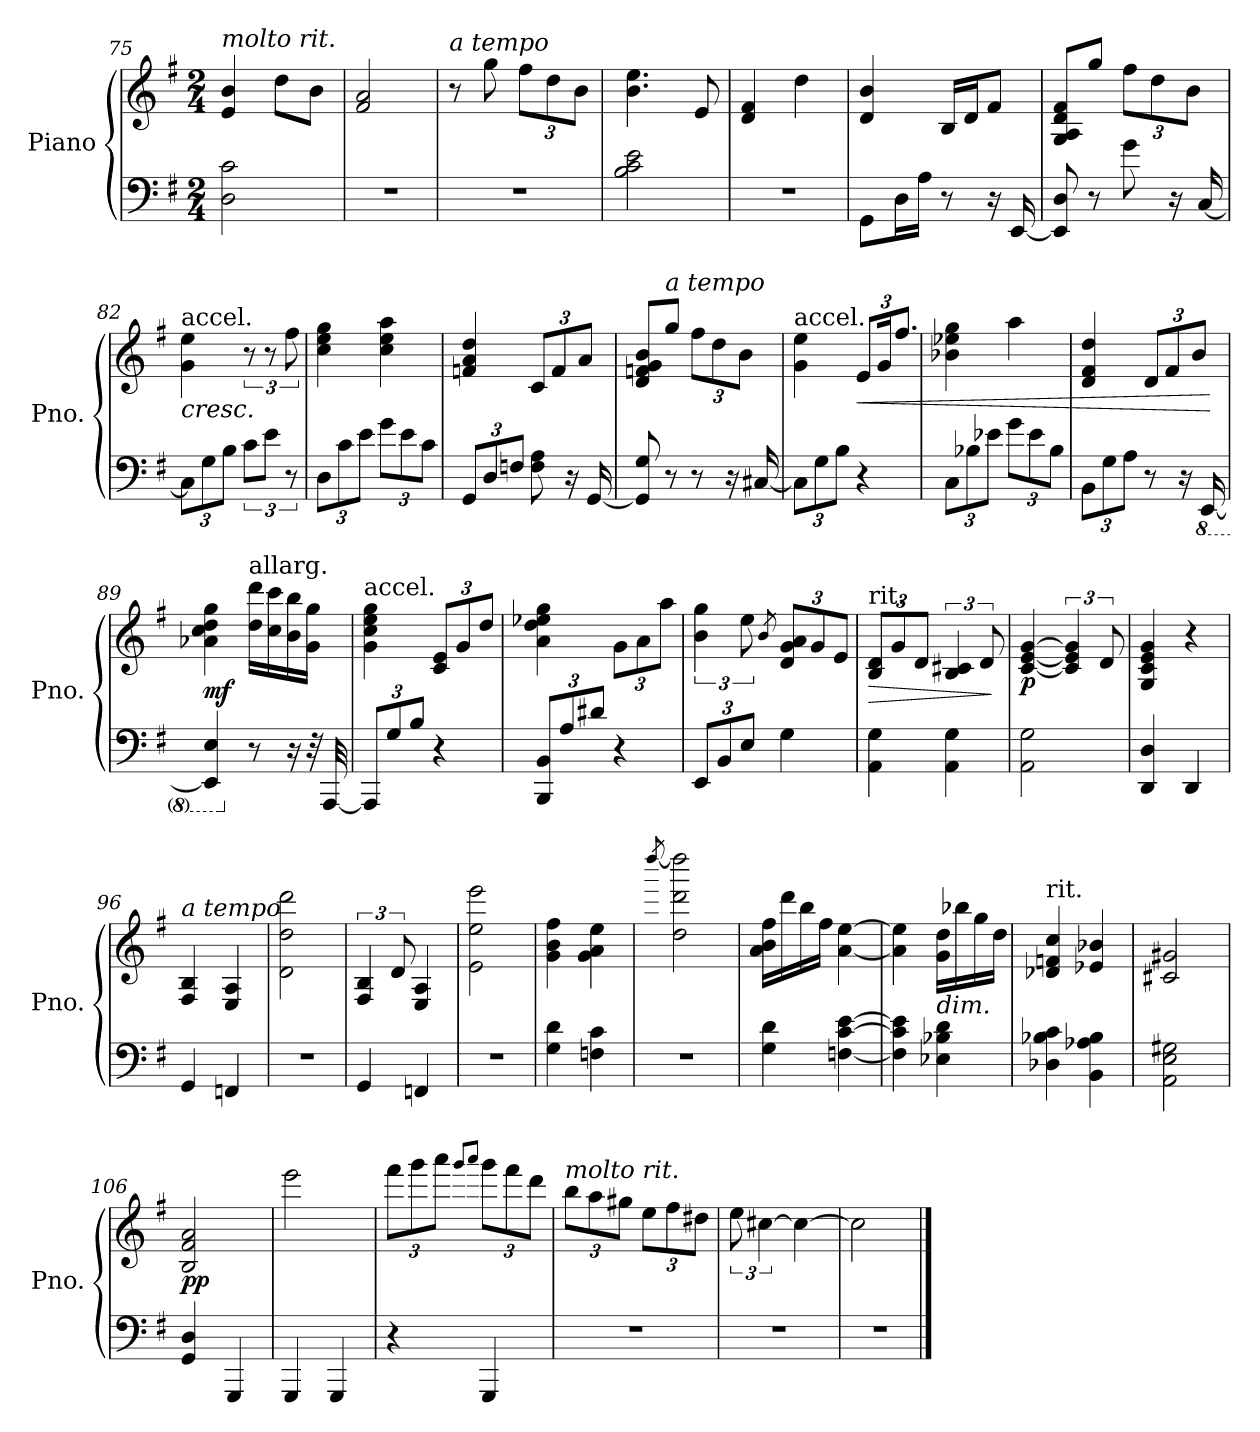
**kern	**kern	**dynam
*part1	*part1	*part1
*staff2	*staff1	*staff1/2
*I"Piano	*	*
*I'Pno.	*	*
!!LO:LB:g=z
*clefF4	*clefG2	*
*k[f#]	*k[f#]	*
*M2/4	*M2/4	*
=75	=75	=75
!	!LO:TX:a:i:t=molto rit.	!
2D\ 2c\	4e/ 4b/	.
.	8dd\L	.
.	8b\J	.
=76	=76	=76
2r	2f#/ 2a/	.
=77	=77	=77
!	!LO:TX:a:i:t=a tempo	!
2r	8r	.
.	8gg\	.
*	*Xbrackettup	*
.	12ff#\L	.
.	12dd\	.
.	12b\J	.
=78	=78	=78
2B\ 2c\ 2e\	4.b\ 4.ee\	.
.	8e/	.
=79	=79	=79
2r	4d/ 4f#/	.
.	4dd\	.
=80	=80	=80
8GG\L	4d/ 4b/	.
16D\L	.	.
16A\JJ	.	.
8r	16B/LL	.
.	16d/J	.
16r	8f#/J	.
[16EE/	.	.
!!LO:LB:g=z
=81	=81	=81
8EE/] 8D/	8G/ 8A/ 8d/ 8f#/L	.
8r	8gg/J	.
8g\	12ff#\L	.
.	12dd\	.
16r	.	.
.	12b\J	.
[16C/	.	.
=82	=82	=82
*Xbrackettup	*	*
!	!LO:TX:b:i:t=cresc.	!
!	!LO:TX:a:t=accel.	!
12C\L]	4g\ 4ee\	.
12G\	.	.
12B\J	.	.
*brackettup	*brackettup	*
12c\L	12r	.
12e\J	12r	.
12r	12ff#\	.
=83	=83	=83
*Xbrackettup	*	*
12D\L	4cc\ 4ee\ 4gg\	.
12c\	.	.
12e\J	.	.
12g\L	4cc\ 4ee\ 4aa\	.
12e\	.	.
12c\J	.	.
=84	=84	=84
12GG/L	4fn/ 4a/ 4dd/	.
12D/	.	.
12Fn/J	.	.
*	*Xbrackettup	*
8F\ 8A\	12c/L	.
.	12f/	.
16r	.	.
.	12a/J	.
[16GG/	.	.
=85	=85	=85
8GG/] 8G/	8d/ 8fn/ 8g/ 8b/L	.
!	!LO:TX:a:i:t=a tempo	!
8r	8gg/J	.
8r	12ff#\L	.
.	12dd\	.
16r	.	.
.	12b\J	.
[16C#X/	.	.
=86	=86	=86
!	!LO:TX:a:t=accel.	!
12C#\L]	4g\ 4ee\	.
12G\	.	.
12B\J	.	.
!	!	!LO:HP:b
4r	12e/L	<
.	24g/K	.
.	12.ff#/J	.
!!LO:PB:g=z
=87	=87	=87
12C\L	4b-X\ 4ee-X\ 4gg\	.
12B-X\	.	.
12e-X\J	.	.
12g\L	4aa\	.
12e-\	.	.
12B-\J	.	.
=88	=88	=88
12BB\L	4d/ 4f#/ 4dd/	.
12G\	.	.
12A\J	.	.
8r	12d/L	.
.	12f#/	.
16r	.	.
.	12b/J	.
*8ba	*	*
[16EEE/	.	.
.	.	[
=89	=89	=89
!	!	!LO:DY:b
4EEE/] 4EE/	4a-X\ 4cc\ 4dd\ 4gg\	mf
*X8ba	*	*
!	!LO:TX:a:t=allarg.	!
8r	16dd\ 16ddd\LL	.
.	16cc\ 16ccc\	.
16r	16b\ 16bb\	.
32r	16g\ 16gg\JJ	.
[32AAA/	.	.
=90	=90	=90
!	!LO:TX:a:t=accel.	!
12AAA/L]	4g\ 4cc\ 4ee\ 4gg\	.
12G/	.	.
12B/J	.	.
4r	12c/ 12e/L	.
.	12g/	.
.	12dd/J	.
=91	=91	=91
12BBB/ 12BB/L	4a\ 4dd\ 4ee-X\ 4gg\	.
12A/	.	.
12d#X/J	.	.
4r	12g\L	.
.	12a\	.
.	12aa\J	.
!!LO:LB:g=z
=92	=92	=92
*	*brackettup	*
12EE/L	6b\ 6gg\	.
12BB/	.	.
12E/J	12ee\	.
.	8qb/	.
*	*Xbrackettup	*
4G\	12d/ 12g/ 12a/L	.
.	12g/	.
.	12e/J	.
=93	=93	=93
!	!LO:TX:a:t=rit.	!
!	!	!LO:HP:b
4AA\ 4G\	12B/ 12d/L	>
.	12g/	.
.	12d/J	.
*	*brackettup	*
4AA\ 4G\	6B/ 6c#X/	.
.	12d/	.
.	.	]
=94	=94	=94
!	!	!LO:DY:b
2AA\ 2G\	[4c/ [4e/ [4g/	p
.	6c/] 6e/] 6g/]	.
.	12d/	.
=95	=95	=95
4DD/ 4D/	4G/ 4c/ 4e/ 4g/	.
*8ba	*	*
4DDD/	4r	.
=96	=96	=96
!	!LO:TX:a:i:t=a tempo	!
4GGG/	4F#/ 4B/	.
4FFFn/	4E/ 4A/	.
=97	=97	=97
*X8ba	*	*
2r	2d\ 2dd\ 2ddd\	.
!!LO:LB:g=z
=98	=98	=98
*8ba	*	*
4GGG/	6F#/ 6B/	.
.	12d/	.
4FFFn/	4E/ 4A/	.
=99	=99	=99
*X8ba	*	*
2r	2e\ 2ee\ 2eee\	.
=100	=100	=100
4G\ 4d\	4g\ 4b\ 4ff#\	.
4Fn\ 4c\	4g\ 4a\ 4ee\	.
=101	=101	=101
.	[8qdddd/	.
2r	2dd\ 2ddd\ 2dddd\]	.
=102	=102	=102
4G\ 4d\	16a\ 16b\ 16ff#\LL	.
.	16ddd\	.
.	16bb\	.
.	16ff#\JJ	.
[4Fn\ [4c\ [4e\	[4a\ [4ee\	.
=103	=103	=103
4F\] 4c\] 4e\]	4a\] 4ee\]	.
!	!LO:TX:b:i:t=dim.	!
4E-X\ 4B-X\ 4d\	16g\ 16dd\LL	.
.	16bb-X\	.
.	16gg\	.
.	16dd\JJ	.
!!LO:LB:g=z
=104	=104	=104
!	!LO:TX:a:t=rit.	!
4D-X\ 4B-X\ 4c\	4d-X/ 4fn/ 4cc/	.
4BB\ 4A-X\ 4B-\	4e-X/ 4b-X/	.
=105	=105	=105
2AA\ 2E\ 2G#X\	2c#X/ 2g#X/	.
=106	=106	=106
!	!	!LO:DY:b
4GG/ 4D/	2B/ 2f#/ 2a/	pp
4GGG/	.	.
=107	=107	=107
4GGG/	2eee\	.
4GGG/	.	.
=108	=108	=108
4r	12fff#\L	.
.	12ggg\	.
.	12aaa\J	.
.	8qggg/L	.
.	8qaaa/J	.
4GGG/	12ggg\L	.
.	12fff#\	.
.	12ddd\J	.
=109	=109	=109
!	!LO:TX:a:i:t=molto rit.	!
2r	12bb\L	.
.	12aa\	.
.	12gg#X\J	.
.	12ee\L	.
.	12ff#\	.
.	12dd#X\J	.
!!LO:LB:g=z
=110	=110	=110
2r	12ee\	.
.	[6cc#X\	.
.	4cc#\_	.
=111	=111	=111
2r	2cc#\]	.
==	==	==
*-	*-	*-
